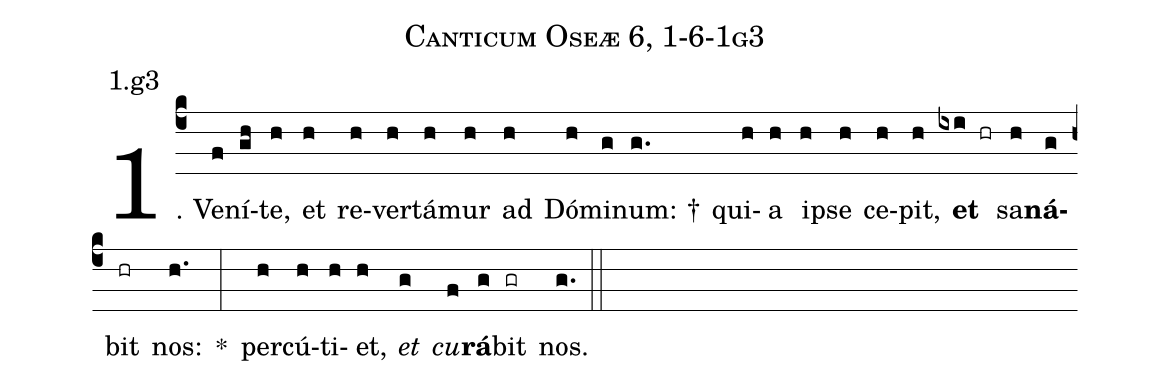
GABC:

name: Canticum Oseæ 6, 1-6-1g3;
annotation: 1.g3;
%%
(c4)1. Ve(f)ní(gh)te,(h) et(h) re(h)ver(h)tá(h)mur(h) ad(h) Dó(h)mi(g)num: †(g.) qui(h)a(h) ip(h)se(h) ce(h)pit,(h) <b>et</b>(ixi hr) sa(h)<b>ná</b>(g)bit(hr) nos:(h.) *(:) per(h)cú(h)ti(h)et,(h) <i>et</i>(g) <i>cu</i>(f)<b>rá</b>(g)bit(gr) nos.(g.) (::)
